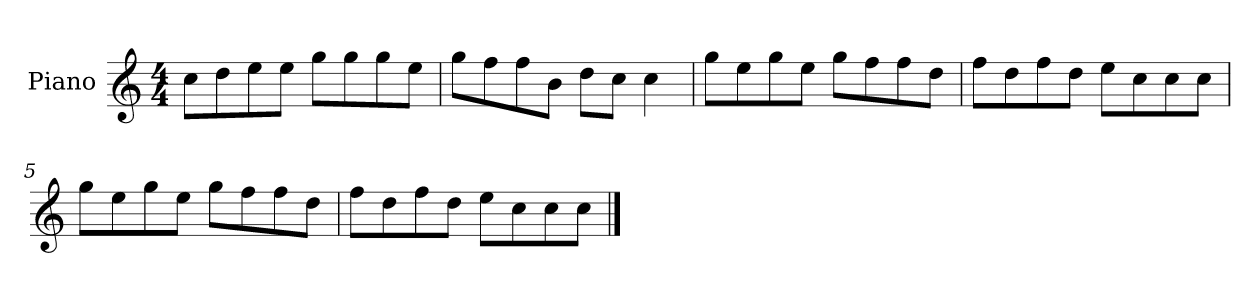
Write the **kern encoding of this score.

**kern
*part1
*staff1
*I"Piano
*I'P-no
*clefG2
*k[]
*M4/4
*MM90
=1
8cc\L
8dd\
8ee\
8ee\J
8gg\L
8gg\
8gg\
8ee\J
=2
8gg\L
8ff\
8ff\
8b\J
8dd\L
8cc\J
4cc\
=3
8gg\L
8ee\
8gg\
8ee\J
8gg\L
8ff\
8ff\
8dd\J
=4
8ff\L
8dd\
8ff\
8dd\J
8ee\L
8cc\
8cc\
8cc\J
=5
8gg\L
8ee\
8gg\
8ee\J
8gg\L
8ff\
8ff\
8dd\J
!!LO:LB:g=z
=6
8ff\L
8dd\
8ff\
8dd\J
8ee\L
8cc\
8cc\
8cc\J
==
*-
